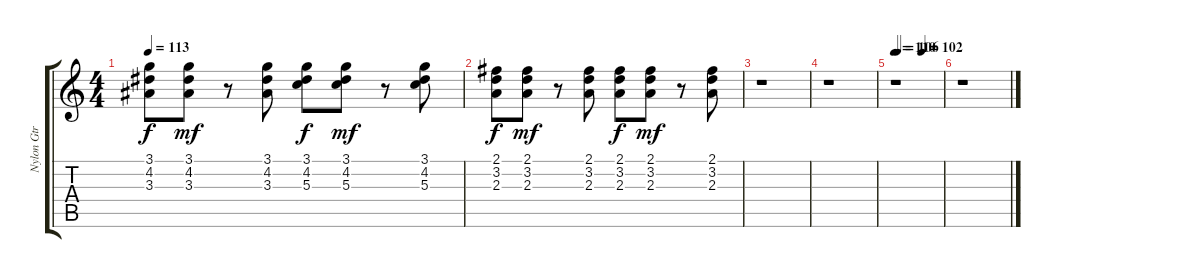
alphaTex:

\track ("Nylon Gtr" "Nylon Gtr") {instrument acousticguitarnylon}
\staff {score tabs}
\tuning (E4 B3 G3 D3 A2 E2) {hide}
\ts (4 4)
\tempo 113
\clef g2
\ks c
(3.1 4.2 3.3).8{dy f} (3.1 4.2 3.3).8{dy mf} r.8 (3.1 4.2 3.3).8 (3.1 4.2 5.3).8{dy f} (3.1 4.2 5.3).8{dy mf} r.8 (3.1 4.2 5.3).8 |
(2.1 3.2 2.3).8{dy f} (2.1 3.2 2.3).8{dy mf} r.8 (2.1 3.2 2.3).8 (2.1 3.2 2.3).8{dy f} (2.1 3.2 2.3).8{dy mf} r.8 (2.1 3.2 2.3).8 |
r.1 |
r.1 |
\tempo 110
\tempo (106 0.0625)
\tempo (102 0.5625)
r.1 |
r.1
